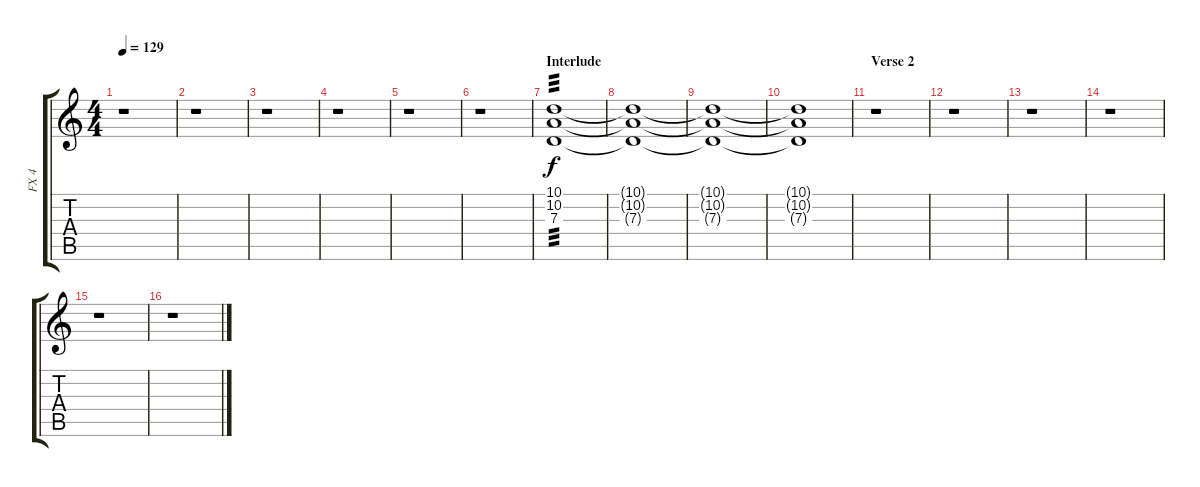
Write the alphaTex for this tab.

\track ("FX 4" "FX 4") {instrument steeldrums}
\staff {score tabs}
\tuning (E4 B3 G3 D3 A2 D2) {hide}
\ts (4 4)
\tempo 129
\clef g2
\ks c
r.1{dy f} |
r.1 |
r.1 |
r.1 |
r.1 |
r.1 |
\section ("" "Interlude")
(10.1 10.2 7.3).1{tp 3} |
(10.1{t} 10.2{t} 7.3{t}).1 |
(10.1{t} 10.2{t} 7.3{t}).1 |
(10.1{t} 10.2{t} 7.3{t}).1 |
\section ("" "Verse 2")
r.1 |
r.1 |
r.1 |
r.1 |
r.1 |
r.1
